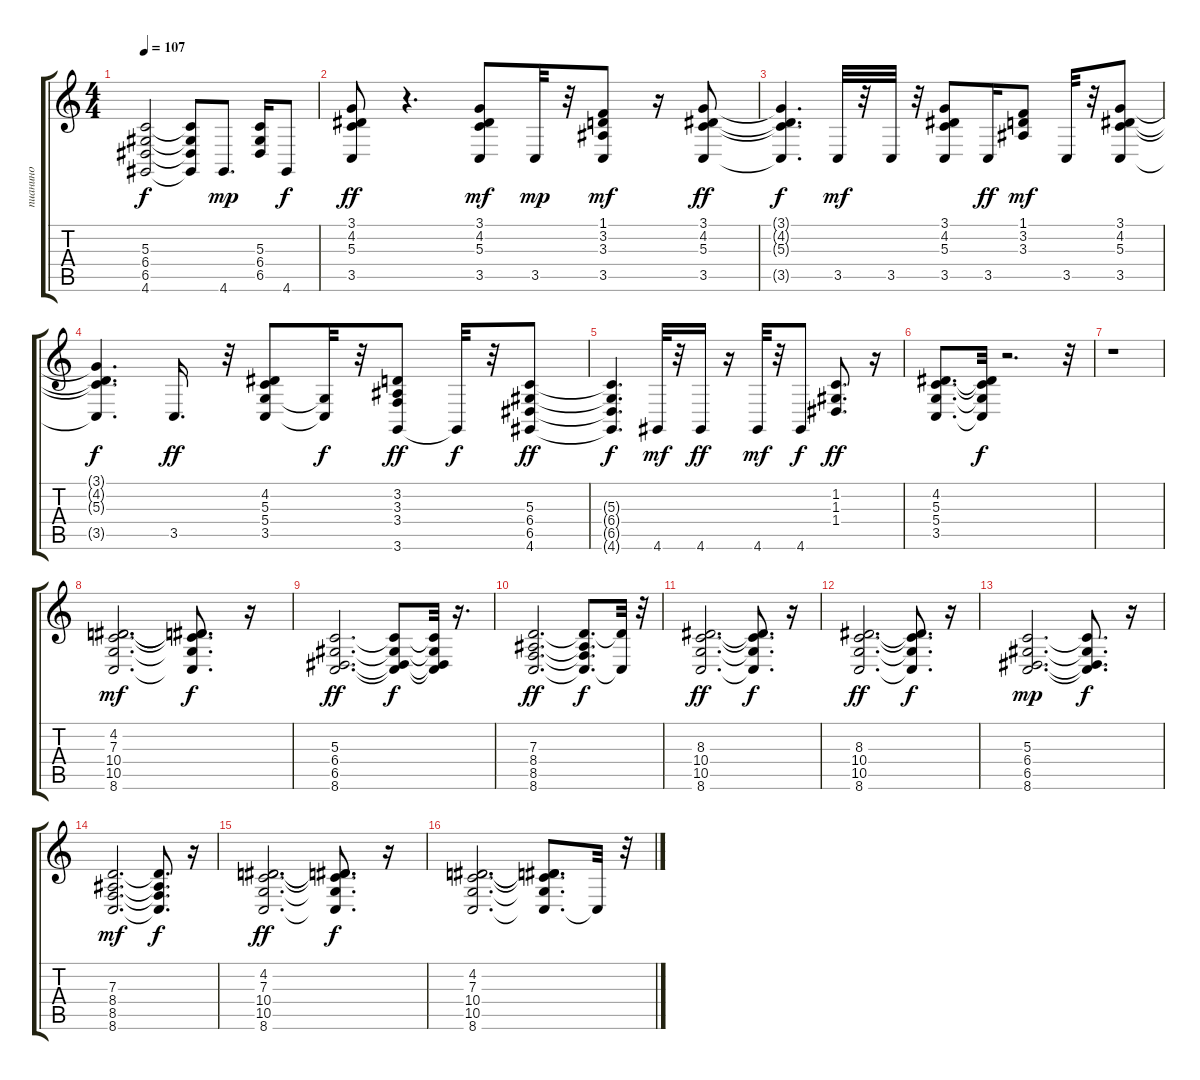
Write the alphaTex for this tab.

\track ("пианино" "пианино") {instrument electricgrandpiano}
\staff {score tabs}
\tuning (E4 B3 G3 D3 A2 E2) {hide}
\ts (4 4)
\tempo 107
\clef g2
\ks c
(5.3{t} 6.4{t} 6.5{t} 4.6{t}).2{dy f} (5.3{t} 6.4{t} 6.5{t} 4.6{t}).8 4.6.8{d dy mp} (5.3 6.4 6.5).16 4.6.8{dy f} |
(3.1 4.2 5.3 3.5).8{dy ff} r.4{d} (3.1 4.2 5.3 3.5).8{dy mf} 3.5.32{dy mp} r.32 (1.1 3.2 3.3 3.5).8{dy mf} r.16 (3.1 4.2 5.3 3.5).8{dy ff} |
(3.1{t} 4.2{t} 5.3{t} 3.5{t}).4{d dy f} 3.5.32{dy mf} r.32 3.5.32 r.32 (3.1 4.2 5.3 3.5).8 3.5.16{dy ff} (1.1 3.2 3.3).8{dy mf} 3.5.32 r.32 (3.1 4.2 5.3 3.5).8 |
(3.1{t} 4.2{t} 5.3{t} 3.5{t}).4{d dy f} 3.5.16{d dy ff} r.32 (4.2 5.3 5.4 3.5).8 (5.4{t} 3.5{t}).32{dy f} r.32 (3.2 3.3 3.4 3.6).8{dy ff} 3.6{t}.32{dy f} r.32 (5.3 6.4 6.5 4.6).8{dy ff} |
(5.3{t} 6.4{t} 6.5{t} 4.6{t}).4{d dy f} 4.6.32{dy mf} r.32 4.6.16{dy ff} r.16 4.6.32{dy mf} r.32 4.6.8{dy f} (1.2 1.3 1.4).8{d dy ff} r.16 |
(4.2 5.3 5.4 3.5).8{d} (4.2{t} 5.3{t} 5.4{t} 3.5{t}).32{dy f} r.2{d} r.32 |
r.1 |
(4.2 7.3 10.4 10.5 8.6).2{d dy mf} (4.2{t} 7.3{t} 10.4{t} 10.5{t} 8.6{t}).8{d dy f} r.16 |
(5.3 6.4 6.5 8.6).2{d dy ff} (5.3{t} 6.4{t} 6.5{t} 8.6{t}).8{dy f} (5.3{t} 6.4{t} 6.5{t} 8.6{t}).32 r.16{d} |
(7.3 8.4 8.5 8.6).2{d dy ff} (7.3{t} 8.4{t} 8.5{t} 8.6{t}).8{d dy f} (7.3{t} 8.6{t}).32 r.32 |
(8.3 10.4 10.5 8.6).2{d dy ff} (8.3{t} 10.4{t} 10.5{t} 8.6{t}).8{d dy f} r.16 |
(8.3 10.4 10.5 8.6).2{d dy ff} (8.3{t} 10.4{t} 10.5{t} 8.6{t}).8{d dy f} r.16 |
(5.3 6.4 6.5 8.6).2{d dy mp} (5.3{t} 6.4{t} 6.5{t} 8.6{t}).8{d dy f} r.16 |
(7.3 8.4 8.5 8.6).2{d dy mf} (7.3{t} 8.4{t} 8.5{t} 8.6{t}).8{d dy f} r.16 |
(4.2 7.3 10.4 10.5 8.6).2{d dy ff} (4.2{t} 7.3{t} 10.4{t} 10.5{t} 8.6{t}).8{d dy f} r.16 |
(4.2 7.3 10.4 10.5 8.6).2{d} (4.2{t} 7.3{t} 10.4{t} 10.5{t} 8.6{t}).8{d} 8.6{t}.32 r.32
